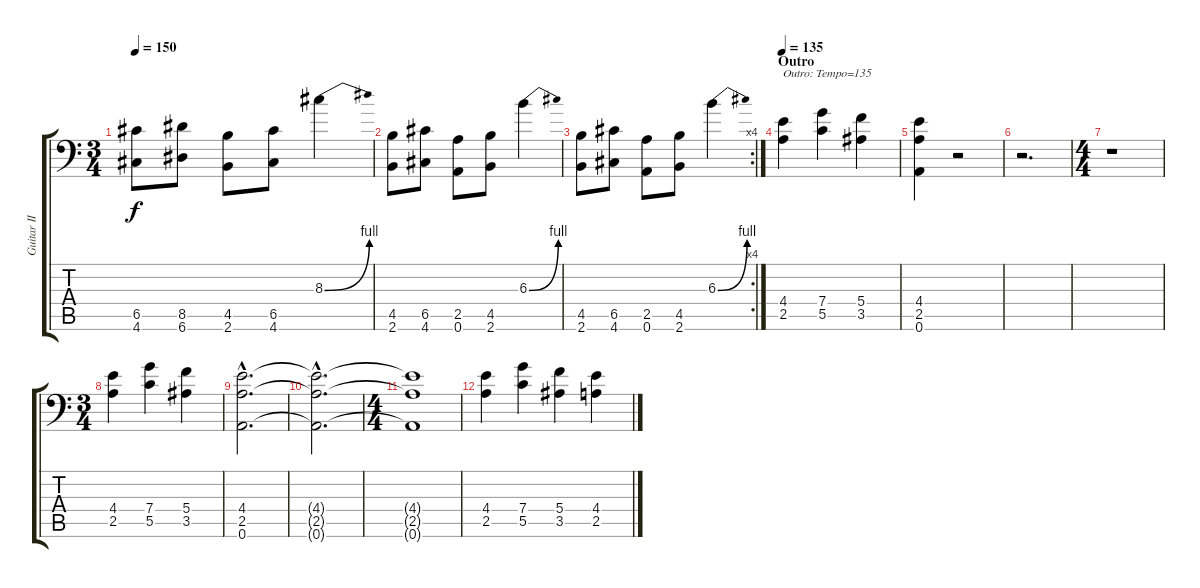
\track ("Guitar II [Troy Sanders]" "Guitar II ") {instrument distortionguitar}
\staff {score tabs}
\tuning (D4 A3 F3 C3 G2 A1) {hide}
\ts (3 4)
\tempo 150
\clef f4
\ks c
(6.5 4.6).8{dy f} (8.5 6.6).8 (4.5 2.6).8 (6.5 4.6).8 8.3{be (bend 0 0 60 4)}.4 |
(4.5 2.6).8 (6.5 4.6).8 (2.5 0.6).8 (4.5 2.6).8 6.3{be (bend 0 0 60 4)}.4 |
\rc 4
(4.5 2.6).8 (6.5 4.6).8 (2.5 0.6).8 (4.5 2.6).8 6.3{be (bend 0 0 60 4)}.4 |
\section ("" "Outro")
\tempo 135
(4.4 2.5).4{txt "Outro: Tempo=135"} (7.4 5.5).4 (5.4 3.5).4 |
(4.4 2.5 0.6).4 r.2 |
r.2{d} |
\ts (4 4)
r.1 |
\ts (3 4)
(4.4 2.5).4 (7.4 5.5).4 (5.4 3.5).4 |
(4.4{hac} 2.5{hac} 0.6{hac}).2{d} |
(4.4{hac t} 2.5{hac t} 0.6{hac t}).2{d} |
\ts (4 4)
(4.4{t} 2.5{t} 0.6{t}).1 |
(4.4 2.5).4 (7.4 5.5).4 (5.4 3.5).4 (4.4 2.5).4
